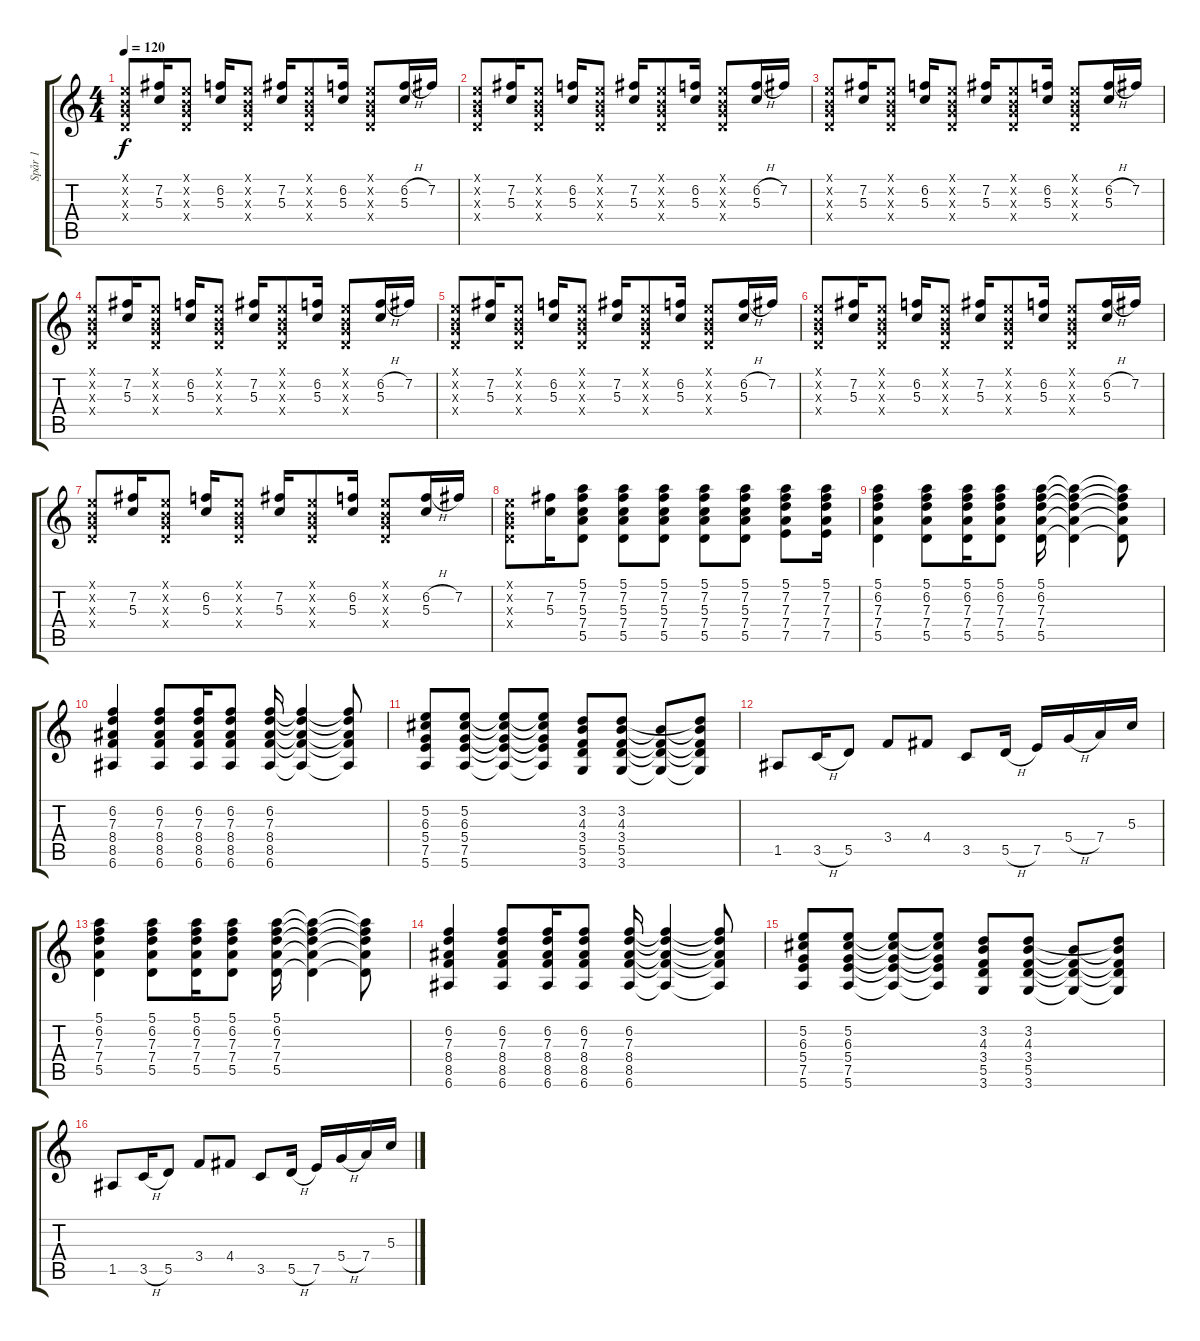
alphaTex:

\track ("Spår 1" "Spår 1") {instrument electricguitarjazz}
\staff {score tabs}
\tuning (E4 B3 G3 D3 A2 E2) {hide}
\ts (4 4)
\tempo 120
\clef g2
\ks c
(0.1{x} 0.2{x} 0.3{x} 0.4{x}).8{dy f} (7.2 5.3).16 (0.1{x} 0.2{x} 0.3{x} 0.4{x}).8 (6.2 5.3).16 (0.1{x} 0.2{x} 0.3{x} 0.4{x}).8 (7.2 5.3).16 (0.1{x} 0.2{x} 0.3{x} 0.4{x}).8 (6.2 5.3).16 (0.1{x} 0.2{x} 0.3{x} 0.4{x}).8 (6.2{h} 5.3).16 7.2.16 |
(0.1{x} 0.2{x} 0.3{x} 0.4{x}).8 (7.2 5.3).16 (0.1{x} 0.2{x} 0.3{x} 0.4{x}).8 (6.2 5.3).16 (0.1{x} 0.2{x} 0.3{x} 0.4{x}).8 (7.2 5.3).16 (0.1{x} 0.2{x} 0.3{x} 0.4{x}).8 (6.2 5.3).16 (0.1{x} 0.2{x} 0.3{x} 0.4{x}).8 (6.2{h} 5.3).16 7.2.16 |
(0.1{x} 0.2{x} 0.3{x} 0.4{x}).8 (7.2 5.3).16 (0.1{x} 0.2{x} 0.3{x} 0.4{x}).8 (6.2 5.3).16 (0.1{x} 0.2{x} 0.3{x} 0.4{x}).8 (7.2 5.3).16 (0.1{x} 0.2{x} 0.3{x} 0.4{x}).8 (6.2 5.3).16 (0.1{x} 0.2{x} 0.3{x} 0.4{x}).8 (6.2{h} 5.3).16 7.2.16 |
(0.1{x} 0.2{x} 0.3{x} 0.4{x}).8 (7.2 5.3).16 (0.1{x} 0.2{x} 0.3{x} 0.4{x}).8 (6.2 5.3).16 (0.1{x} 0.2{x} 0.3{x} 0.4{x}).8 (7.2 5.3).16 (0.1{x} 0.2{x} 0.3{x} 0.4{x}).8 (6.2 5.3).16 (0.1{x} 0.2{x} 0.3{x} 0.4{x}).8 (6.2{h} 5.3).16 7.2.16 |
(0.1{x} 0.2{x} 0.3{x} 0.4{x}).8 (7.2 5.3).16 (0.1{x} 0.2{x} 0.3{x} 0.4{x}).8 (6.2 5.3).16 (0.1{x} 0.2{x} 0.3{x} 0.4{x}).8 (7.2 5.3).16 (0.1{x} 0.2{x} 0.3{x} 0.4{x}).8 (6.2 5.3).16 (0.1{x} 0.2{x} 0.3{x} 0.4{x}).8 (6.2{h} 5.3).16 7.2.16 |
(0.1{x} 0.2{x} 0.3{x} 0.4{x}).8 (7.2 5.3).16 (0.1{x} 0.2{x} 0.3{x} 0.4{x}).8 (6.2 5.3).16 (0.1{x} 0.2{x} 0.3{x} 0.4{x}).8 (7.2 5.3).16 (0.1{x} 0.2{x} 0.3{x} 0.4{x}).8 (6.2 5.3).16 (0.1{x} 0.2{x} 0.3{x} 0.4{x}).8 (6.2{h} 5.3).16 7.2.16 |
(0.1{x} 0.2{x} 0.3{x} 0.4{x}).8 (7.2 5.3).16 (0.1{x} 0.2{x} 0.3{x} 0.4{x}).8 (6.2 5.3).16 (0.1{x} 0.2{x} 0.3{x} 0.4{x}).8 (7.2 5.3).16 (0.1{x} 0.2{x} 0.3{x} 0.4{x}).8 (6.2 5.3).16 (0.1{x} 0.2{x} 0.3{x} 0.4{x}).8 (6.2{h} 5.3).16 7.2.16 |
(0.1{x} 0.2{x} 0.3{x} 0.4{x}).8 (7.2 5.3).16 (5.1 7.2 5.3 7.4 5.5).8 (5.1 7.2 5.3 7.4 5.5).8 (5.1 7.2 5.3 7.4 5.5).8 (5.1 7.2 5.3 7.4 5.5).8 (5.1 7.2 5.3 7.4 5.5).8 (5.1 7.2 7.3 7.4 7.5).8 (5.1 7.2 7.3 7.4 7.5).16 |
(5.1 6.2 7.3 7.4 5.5).4 (5.1 6.2 7.3 7.4 5.5).8 (5.1 6.2 7.3 7.4 5.5).16 (5.1 6.2 7.3 7.4 5.5).8 (5.1 6.2 7.3 7.4 5.5).16 (5.1{t} 6.2{t} 7.3{t} 7.4{t} 5.5{t}).4 (5.1{t} 6.2{t} 7.3{t} 7.4{t} 5.5{t}).8 |
(6.2 7.3 8.4 8.5 6.6).4 (6.2 7.3 8.4 8.5 6.6).8 (6.2 7.3 8.4 8.5 6.6).16 (6.2 7.3 8.4 8.5 6.6).8 (6.2 7.3 8.4 8.5 6.6).16 (6.2{t} 7.3{t} 8.4{t} 8.5{t} 6.6{t}).4 (6.2{t} 7.3{t} 8.4{t} 8.5{t} 6.6{t}).8 |
(5.2 6.3 5.4 7.5 5.6).8 (5.2 6.3 5.4 7.5 5.6).8 (5.2{t} 6.3{t} 5.4{t} 7.5{t} 5.6{t}).8 (5.2{t} 6.3{t} 5.4{t} 7.5{t} 5.6{t}).8 (3.2 4.3 3.4 5.5 3.6).8 (3.2 4.3 3.4 5.5 3.6).8 (4.3{t} 3.4{t} 5.5{t} 3.6{t}).8 (3.2{t} 4.3{t} 3.4{t} 5.5{t} 3.6{t}).8 |
1.5.8 3.5{h}.16 5.5.8 3.4.8 4.4.8 3.5.8 5.5{h}.16 7.5.16 5.4{h}.16 7.4.16 5.3.16 |
(5.1 6.2 7.3 7.4 5.5).4 (5.1 6.2 7.3 7.4 5.5).8 (5.1 6.2 7.3 7.4 5.5).16 (5.1 6.2 7.3 7.4 5.5).8 (5.1 6.2 7.3 7.4 5.5).16 (5.1{t} 6.2{t} 7.3{t} 7.4{t} 5.5{t}).4 (5.1{t} 6.2{t} 7.3{t} 7.4{t} 5.5{t}).8 |
(6.2 7.3 8.4 8.5 6.6).4 (6.2 7.3 8.4 8.5 6.6).8 (6.2 7.3 8.4 8.5 6.6).16 (6.2 7.3 8.4 8.5 6.6).8 (6.2 7.3 8.4 8.5 6.6).16 (6.2{t} 7.3{t} 8.4{t} 8.5{t} 6.6{t}).4 (6.2{t} 7.3{t} 8.4{t} 8.5{t} 6.6{t}).8 |
(5.2 6.3 5.4 7.5 5.6).8 (5.2 6.3 5.4 7.5 5.6).8 (5.2{t} 6.3{t} 5.4{t} 7.5{t} 5.6{t}).8 (5.2{t} 6.3{t} 5.4{t} 7.5{t} 5.6{t}).8 (3.2 4.3 3.4 5.5 3.6).8 (3.2 4.3 3.4 5.5 3.6).8 (4.3{t} 3.4{t} 5.5{t} 3.6{t}).8 (3.2{t} 4.3{t} 3.4{t} 5.5{t} 3.6{t}).8 |
1.5.8 3.5{h}.16 5.5.8 3.4.8 4.4.8 3.5.8 5.5{h}.16 7.5.16 5.4{h}.16 7.4.16 5.3.16
